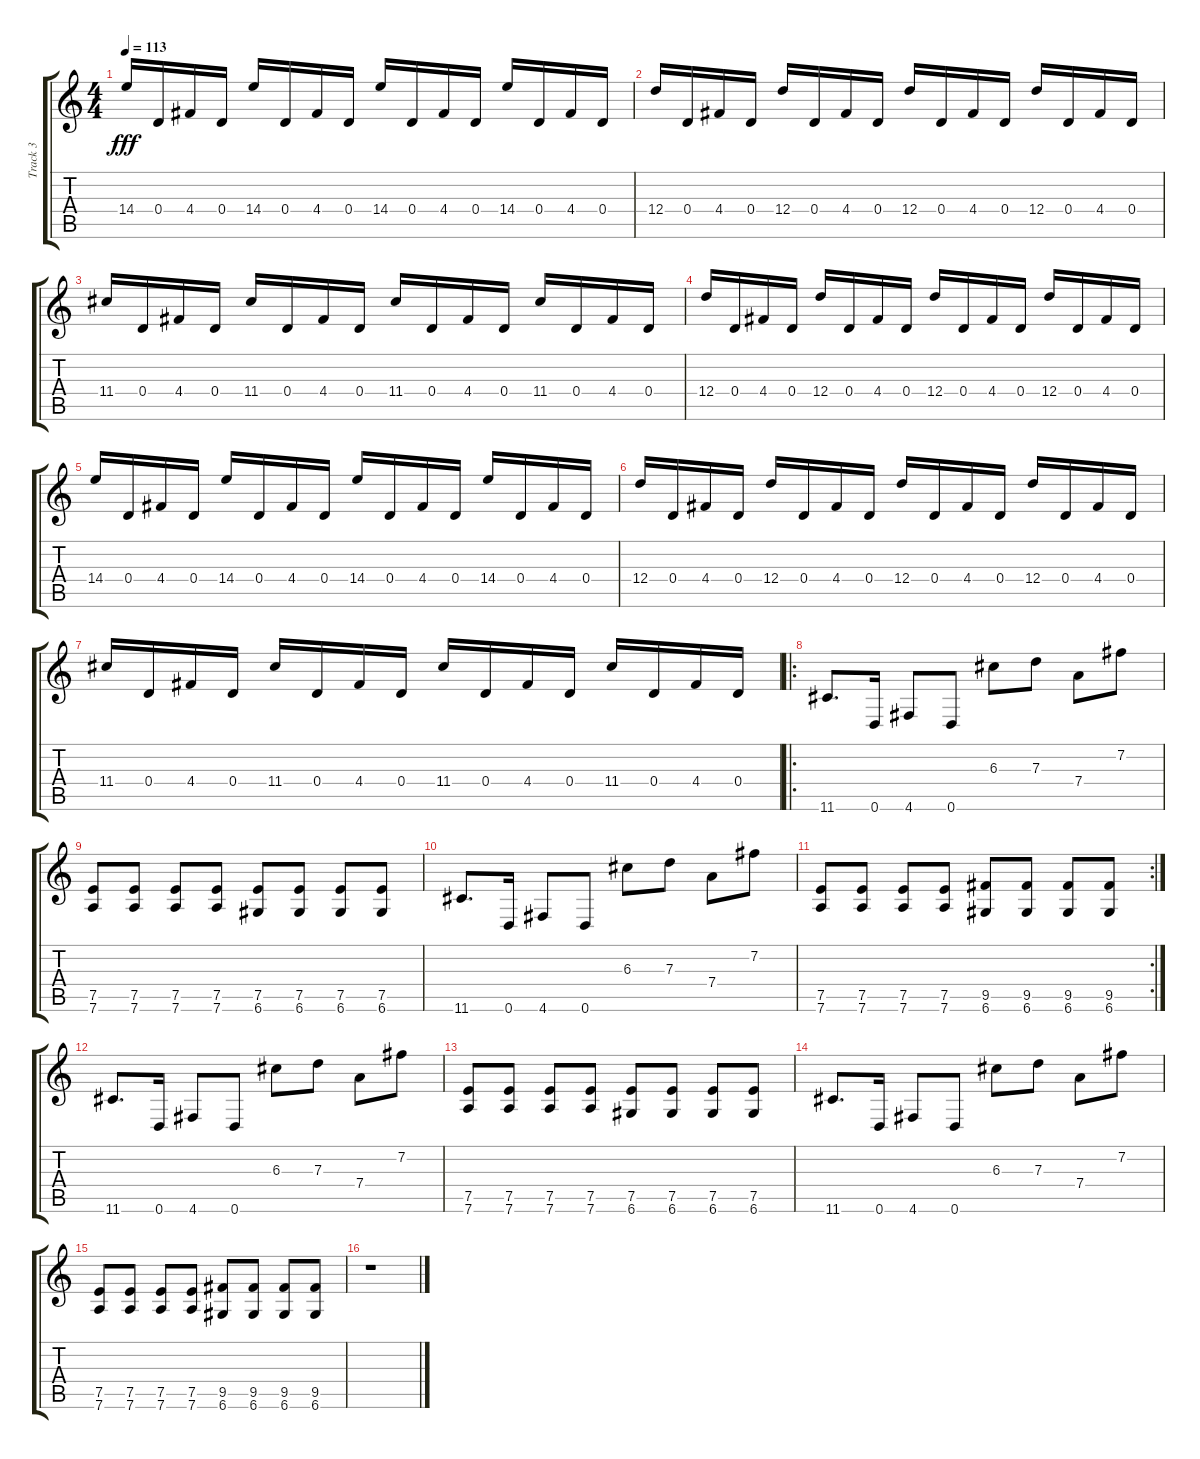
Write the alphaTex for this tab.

\track ("Track 3" "Track 3") {instrument overdrivenguitar}
\staff {score tabs}
\tuning (E4 B3 G3 D3 A2 D2) {hide}
\ts (4 4)
\tempo 113
\clef g2
\ks c
14.4.16{dy fff} 0.4.16 4.4.16 0.4.16 14.4.16 0.4.16 4.4.16 0.4.16 14.4.16 0.4.16 4.4.16 0.4.16 14.4.16 0.4.16 4.4.16 0.4.16 |
12.4.16 0.4.16 4.4.16 0.4.16 12.4.16 0.4.16 4.4.16 0.4.16 12.4.16 0.4.16 4.4.16 0.4.16 12.4.16 0.4.16 4.4.16 0.4.16 |
11.4.16 0.4.16 4.4.16 0.4.16 11.4.16 0.4.16 4.4.16 0.4.16 11.4.16 0.4.16 4.4.16 0.4.16 11.4.16 0.4.16 4.4.16 0.4.16 |
12.4.16 0.4.16 4.4.16 0.4.16 12.4.16 0.4.16 4.4.16 0.4.16 12.4.16 0.4.16 4.4.16 0.4.16 12.4.16 0.4.16 4.4.16 0.4.16 |
14.4.16 0.4.16 4.4.16 0.4.16 14.4.16 0.4.16 4.4.16 0.4.16 14.4.16 0.4.16 4.4.16 0.4.16 14.4.16 0.4.16 4.4.16 0.4.16 |
12.4.16 0.4.16 4.4.16 0.4.16 12.4.16 0.4.16 4.4.16 0.4.16 12.4.16 0.4.16 4.4.16 0.4.16 12.4.16 0.4.16 4.4.16 0.4.16 |
11.4.16 0.4.16 4.4.16 0.4.16 11.4.16 0.4.16 4.4.16 0.4.16 11.4.16 0.4.16 4.4.16 0.4.16 11.4.16 0.4.16 4.4.16 0.4.16 |
\ro
11.6.8{d} 0.6.16 4.6.8 0.6.8 6.3.8 7.3.8 7.4.8 7.2.8 |
(7.5 7.6).8 (7.5 7.6).8 (7.5 7.6).8 (7.5 7.6).8 (7.5 6.6).8 (7.5 6.6).8 (7.5 6.6).8 (7.5 6.6).8 |
11.6.8{d} 0.6.16 4.6.8 0.6.8 6.3.8 7.3.8 7.4.8 7.2.8 |
\rc 2
(7.5 7.6).8 (7.5 7.6).8 (7.5 7.6).8 (7.5 7.6).8 (9.5 6.6).8 (9.5 6.6).8 (9.5 6.6).8 (9.5 6.6).8 |
11.6.8{d} 0.6.16 4.6.8 0.6.8 6.3.8 7.3.8 7.4.8 7.2.8 |
(7.5 7.6).8 (7.5 7.6).8 (7.5 7.6).8 (7.5 7.6).8 (7.5 6.6).8 (7.5 6.6).8 (7.5 6.6).8 (7.5 6.6).8 |
11.6.8{d} 0.6.16 4.6.8 0.6.8 6.3.8 7.3.8 7.4.8 7.2.8 |
(7.5 7.6).8 (7.5 7.6).8 (7.5 7.6).8 (7.5 7.6).8 (9.5 6.6).8 (9.5 6.6).8 (9.5 6.6).8 (9.5 6.6).8 |
r.1
